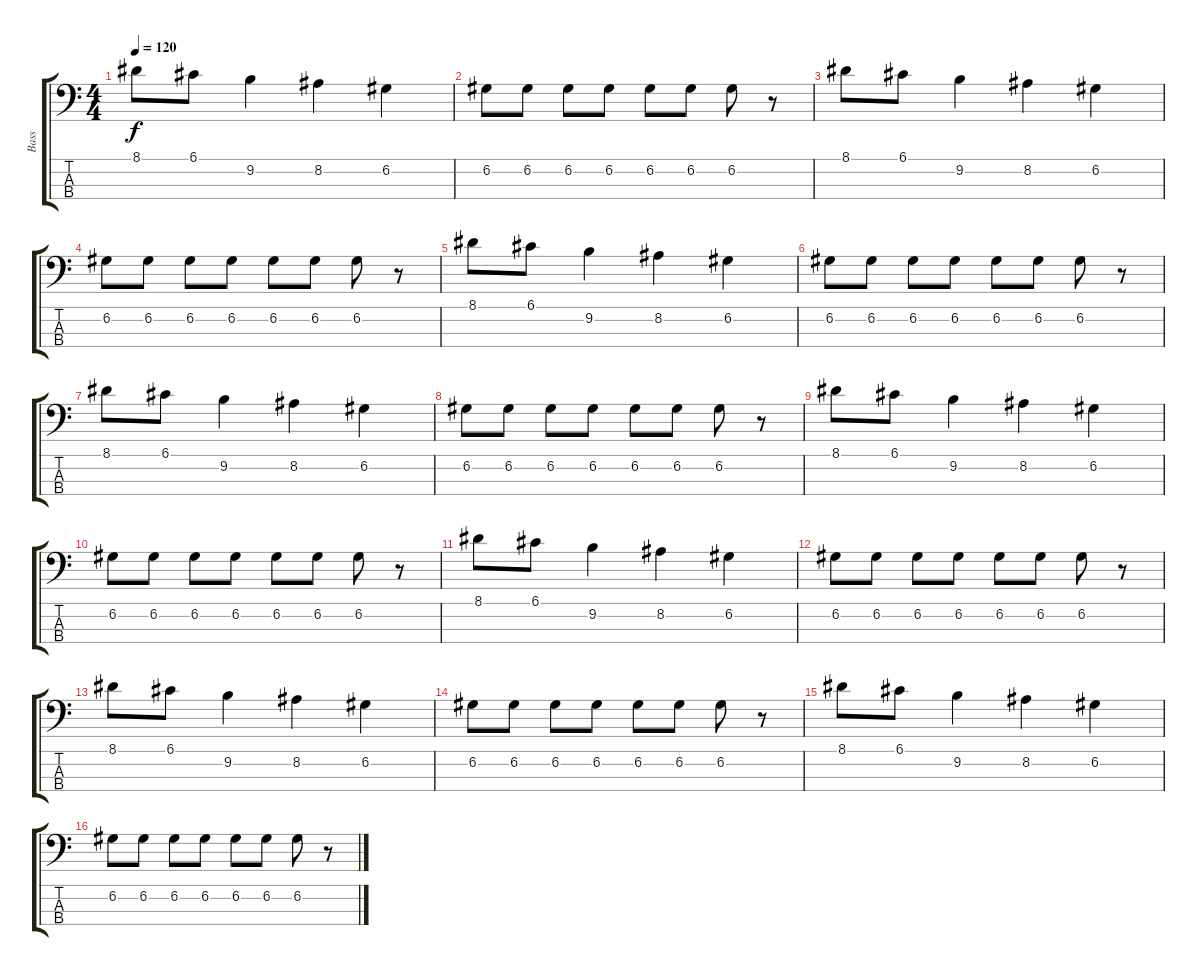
\track ("Bass" "Bass") {instrument electricbasspick}
\staff {score tabs}
\tuning (G2 D2 A1 E1) {hide}
\ts (4 4)
\tempo 120
\clef f4
\ks c
8.1.8{dy f} 6.1.8 9.2.4 8.2.4 6.2.4 |
6.2.8 6.2.8 6.2.8 6.2.8 6.2.8 6.2.8 6.2.8 r.8 |
8.1.8 6.1.8 9.2.4 8.2.4 6.2.4 |
6.2.8 6.2.8 6.2.8 6.2.8 6.2.8 6.2.8 6.2.8 r.8 |
8.1.8 6.1.8 9.2.4 8.2.4 6.2.4 |
6.2.8 6.2.8 6.2.8 6.2.8 6.2.8 6.2.8 6.2.8 r.8 |
8.1.8 6.1.8 9.2.4 8.2.4 6.2.4 |
6.2.8 6.2.8 6.2.8 6.2.8 6.2.8 6.2.8 6.2.8 r.8 |
8.1.8 6.1.8 9.2.4 8.2.4 6.2.4 |
6.2.8 6.2.8 6.2.8 6.2.8 6.2.8 6.2.8 6.2.8 r.8 |
8.1.8 6.1.8 9.2.4 8.2.4 6.2.4 |
6.2.8 6.2.8 6.2.8 6.2.8 6.2.8 6.2.8 6.2.8 r.8 |
8.1.8 6.1.8 9.2.4 8.2.4 6.2.4 |
6.2.8 6.2.8 6.2.8 6.2.8 6.2.8 6.2.8 6.2.8 r.8 |
8.1.8 6.1.8 9.2.4 8.2.4 6.2.4 |
6.2.8 6.2.8 6.2.8 6.2.8 6.2.8 6.2.8 6.2.8 r.8
